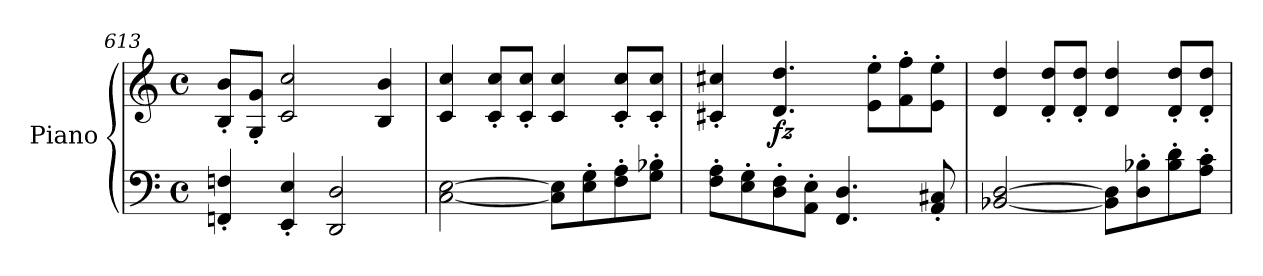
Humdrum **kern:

**kern	**kern	**dynam
*part1	*part1	*part1
*staff2	*staff1	*staff1/2
*I"Piano	*	*
*I'Pno.	*	*
*clefF4	*clefG2	*
*k[]	*k[]	*
*M4/4	*M4/4	*
*met(c)	*met(c)	*
=613	=613	=613
4FFn/' 4Fn/'	8B/' 8b/'L	.
.	8G/' 8g/'J	.
4EE/' 4E/'	2c/ 2cc/	.
2DD/ 2D/	.	.
.	4B/ 4b/	.
=614	=614	=614
[2C\ [2E\	4c/ 4cc/	.
.	8c/' 8cc/'L	.
.	8c/' 8cc/'J	.
8C\] 8E\]L	4c/ 4cc/	.
8E\' 8G\'	.	.
8F\' 8A\'	8c/' 8cc/'L	.
8G\' 8B-X\'J	8c/' 8cc/'J	.
!!LO:LB:g=z
=615	=615	=615
8F\' 8A\'L	4c#X/' 4cc#X/'	.
8E\' 8G\'	.	.
!	!	!LO:DY:b
8D\' 8F\'	4.d/ 4.dd/	fz
8AA\' 8E\'J	.	.
4.FF/ 4.D/	.	.
.	8e\' 8ee\'L	.
.	8f\' 8ff\'	.
8AA/' 8C#X/'	8e\' 8ee\'J	.
=616	=616	=616
[2BB-X/ [2D/	4d/ 4dd/	.
.	8d/' 8dd/'L	.
.	8d/' 8dd/'J	.
8BB-\] 8D\]L	4d/ 4dd/	.
8D\' 8B-X\'	.	.
8B-\' 8d\'	8d/' 8dd/'L	.
8A\' 8c\'J	8d/' 8dd/'J	.
=	=	=
*-	*-	*-
